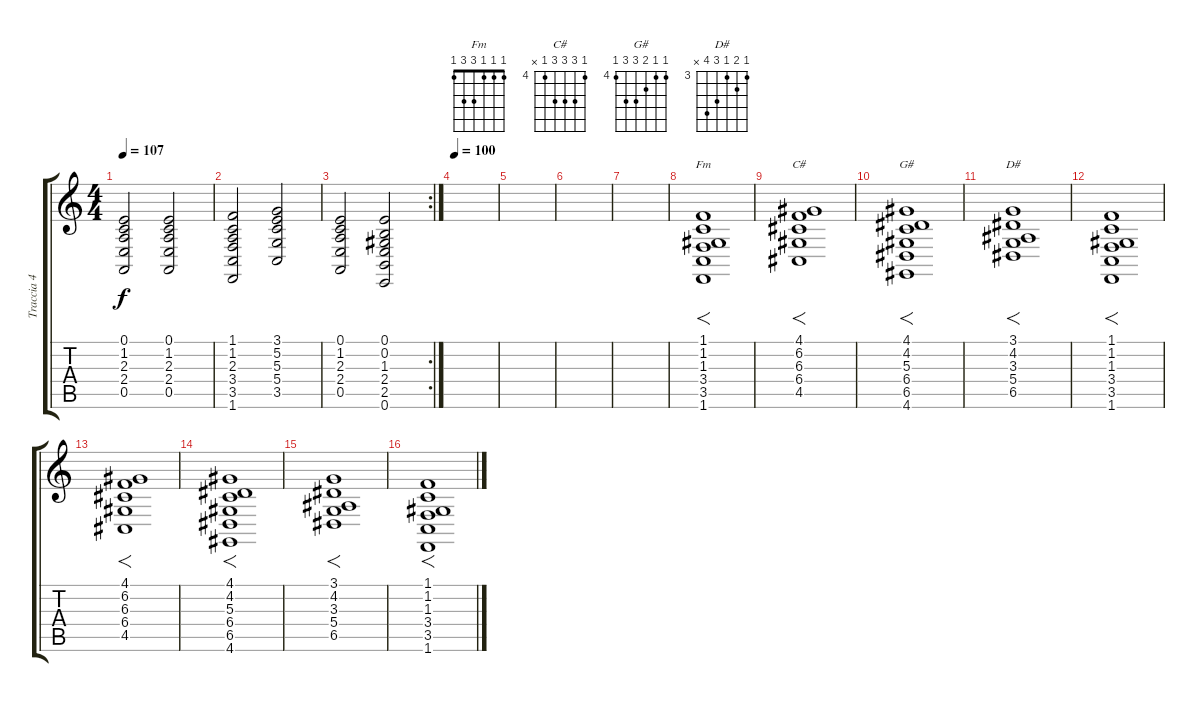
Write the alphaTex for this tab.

\track ("Traccia 4" "Traccia 4") {instrument stringensemble1}
\staff {score tabs}
\tuning (E4 B3 G3 D3 A2 E2) {hide}
\chord ("Fm" 1 1 1 3 3 1)
\chord ("C#" 4 6 6 6 4 x) {firstfret 4}
\chord ("G#" 4 4 5 6 6 4) {firstfret 4}
\chord ("D#" 3 4 3 5 6 x) {firstfret 3}
\ts (4 4)
\tempo 107
\clef g2
\ks c
(0.1 1.2 2.3 2.4 0.5).2{dy f} (0.1 1.2 2.3 2.4 0.5).2 |
(1.1 1.2 2.3 3.4 3.5 1.6).2 (3.1 5.2 5.3 5.4 3.5).2 |
\rc 2
(0.1 1.2 2.3 2.4 0.5).2 (0.1 0.2 1.3 2.4 2.5 0.6).2 |
\tempo 100
|
|
|
|
(1.1 1.2 1.3 3.4 3.5 1.6).1{f ch "Fm"} |
(4.1 6.2 6.3 6.4 4.5).1{f ch "C#"} |
(4.1 4.2 5.3 6.4 6.5 4.6).1{f ch "G#"} |
(3.1 4.2 3.3 5.4 6.5).1{f ch "D#"} |
(1.1 1.2 1.3 3.4 3.5 1.6).1{f} |
(4.1 6.2 6.3 6.4 4.5).1{f} |
(4.1 4.2 5.3 6.4 6.5 4.6).1{f} |
(3.1 4.2 3.3 5.4 6.5).1{f} |
(1.1 1.2 1.3 3.4 3.5 1.6).1{f}
